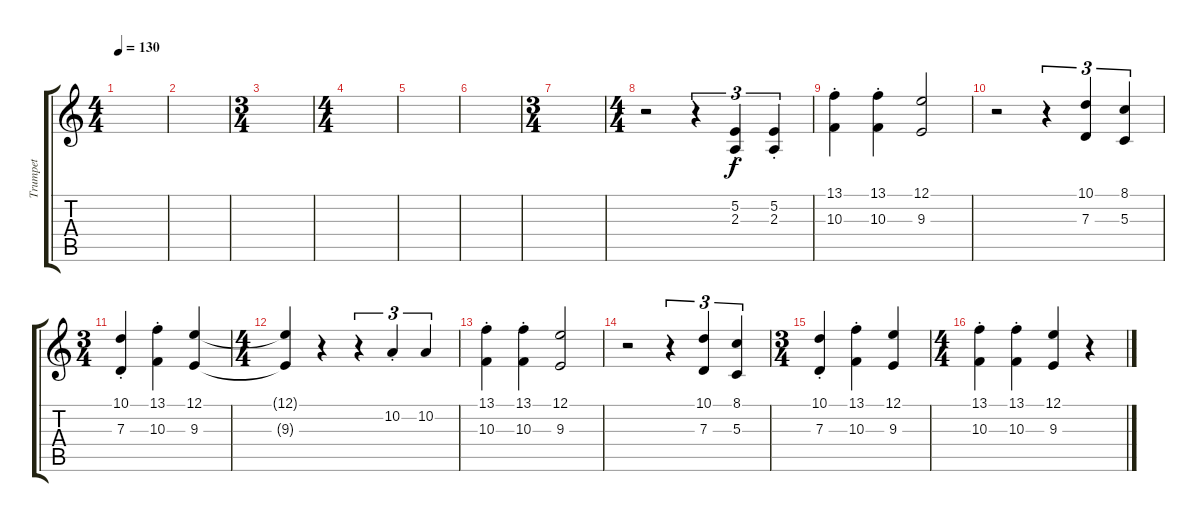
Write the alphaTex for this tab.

\track ("Trumpet" "Trumpet") {instrument trumpet}
\staff {score tabs}
\tuning (E4 B3 G3 D3 A2 E2) {hide}
\ts (4 4)
\tempo 130
\clef g2
\ks c
|
|
\ts (3 4)
|
\ts (4 4)
|
|
|
\ts (3 4)
|
\ts (4 4)
r.2{balance 8} r.4{tu (3 2)} (5.2{st} 2.3{st}).4{tu (3 2)} (5.2{st} 2.3).4{tu (3 2)} |
(13.1{st} 10.3).4{balance 13} (13.1{st} 10.3).4 (12.1 9.3).2 |
r.2 r.4{tu (3 2)} (10.1 7.3).4{tu (3 2)} (8.1 5.3).4{tu (3 2)} |
\ts (3 4)
(10.1{st} 7.3).4 (13.1{st} 10.3).4 (12.1 9.3).4 |
\ts (4 4)
(12.1{t} 9.3{t}).4 r.4 r.4{tu (3 2)} 10.2{st}.4{tu (3 2)} 10.2.4{tu (3 2)} |
(13.1{st} 10.3).4{balance 13} (13.1{st} 10.3).4 (12.1 9.3).2 |
r.2 r.4{tu (3 2)} (10.1 7.3).4{tu (3 2)} (8.1 5.3).4{tu (3 2)} |
\ts (3 4)
(10.1{st} 7.3).4 (13.1{st} 10.3).4 (12.1 9.3).4 |
\ts (4 4)
(13.1{st} 10.3).4 (13.1{st} 10.3).4 (12.1 9.3).4 r.4
